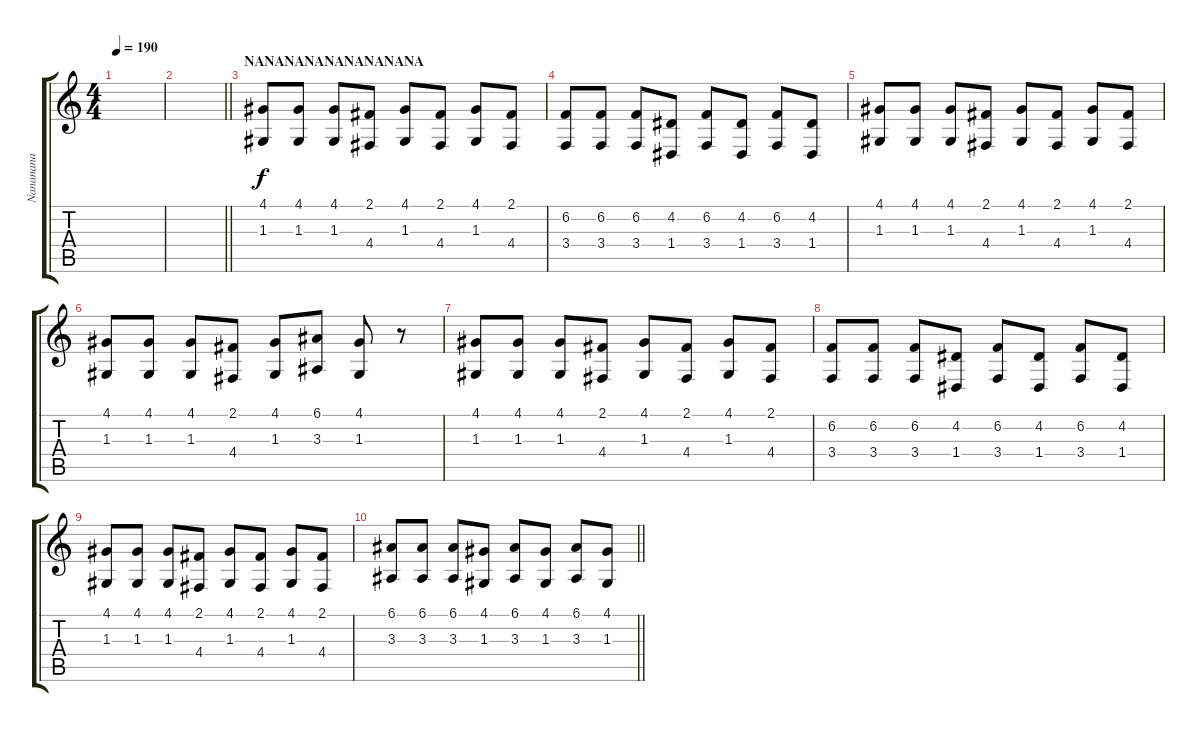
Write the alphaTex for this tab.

\track ("Nananana" "Nananana") {instrument lead1square}
\staff {score tabs}
\tuning (E4 B3 G3 D3 A2 E2) {hide}
\ts (4 4)
\tempo 190
\clef g2
\ks c
|
\barLineRight lightlight
|
\section ("" "NANANANANANANANANA")
(4.1 1.3).8 (4.1 1.3).8 (4.1 1.3).8 (2.1 4.4).8 (4.1 1.3).8 (2.1 4.4).8 (4.1 1.3).8 (2.1 4.4).8 |
(6.2 3.4).8 (6.2 3.4).8 (6.2 3.4).8 (4.2 1.4).8 (6.2 3.4).8 (4.2 1.4).8 (6.2 3.4).8 (4.2 1.4).8 |
(4.1 1.3).8 (4.1 1.3).8 (4.1 1.3).8 (2.1 4.4).8 (4.1 1.3).8 (2.1 4.4).8 (4.1 1.3).8 (2.1 4.4).8 |
(4.1 1.3).8 (4.1 1.3).8 (4.1 1.3).8 (2.1 4.4).8 (4.1 1.3).8 (6.1 3.3).8 (4.1 1.3).8 r.8 |
(4.1 1.3).8 (4.1 1.3).8 (4.1 1.3).8 (2.1 4.4).8 (4.1 1.3).8 (2.1 4.4).8 (4.1 1.3).8 (2.1 4.4).8 |
(6.2 3.4).8 (6.2 3.4).8 (6.2 3.4).8 (4.2 1.4).8 (6.2 3.4).8 (4.2 1.4).8 (6.2 3.4).8 (4.2 1.4).8 |
(4.1 1.3).8 (4.1 1.3).8 (4.1 1.3).8 (2.1 4.4).8 (4.1 1.3).8 (2.1 4.4).8 (4.1 1.3).8 (2.1 4.4).8 |
\barLineRight lightlight
(6.1 3.3).8 (6.1 3.3).8 (6.1 3.3).8 (4.1 1.3).8 (6.1 3.3).8 (4.1 1.3).8 (6.1 3.3).8 (4.1 1.3).8
